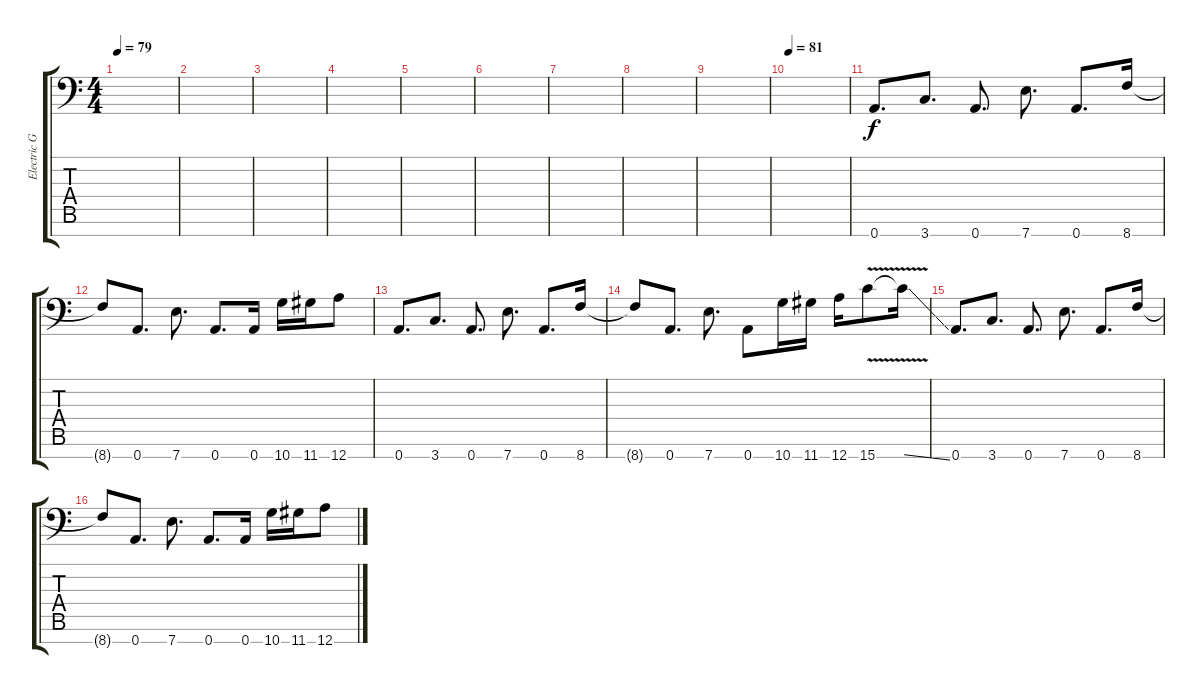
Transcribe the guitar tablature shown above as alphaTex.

\track ("Electric Guitar - Matt" "Electric G") {instrument overdrivenguitar}
\staff {score tabs}
\tuning (E4 B3 G3 D3 A2 E2 A1) {hide}
\ts (4 4)
\tempo 79
\clef f4
\ks c
|
|
|
|
|
|
|
|
|
\tempo 81
|
0.7.8{d} 3.7.8{d} 0.7.8{d} 7.7.8{d} 0.7.8{d} 8.7.16 |
8.7{t}.8 0.7.8{d} 7.7.8{d} 0.7.8{d} 0.7.16 10.7.16 11.7.16 12.7.8 |
0.7.8{d} 3.7.8{d} 0.7.8{d} 7.7.8{d} 0.7.8{d} 8.7.16 |
8.7{t}.8 0.7.8{d} 7.7.8{d} 0.7.8 10.7.16 11.7.16 12.7.16 15.7{v}.8 15.7{ss t}.16 |
0.7.8{d} 3.7.8{d} 0.7.8{d} 7.7.8{d} 0.7.8{d} 8.7.16 |
8.7{t}.8 0.7.8{d} 7.7.8{d} 0.7.8{d} 0.7.16 10.7.16 11.7.16 12.7.8
